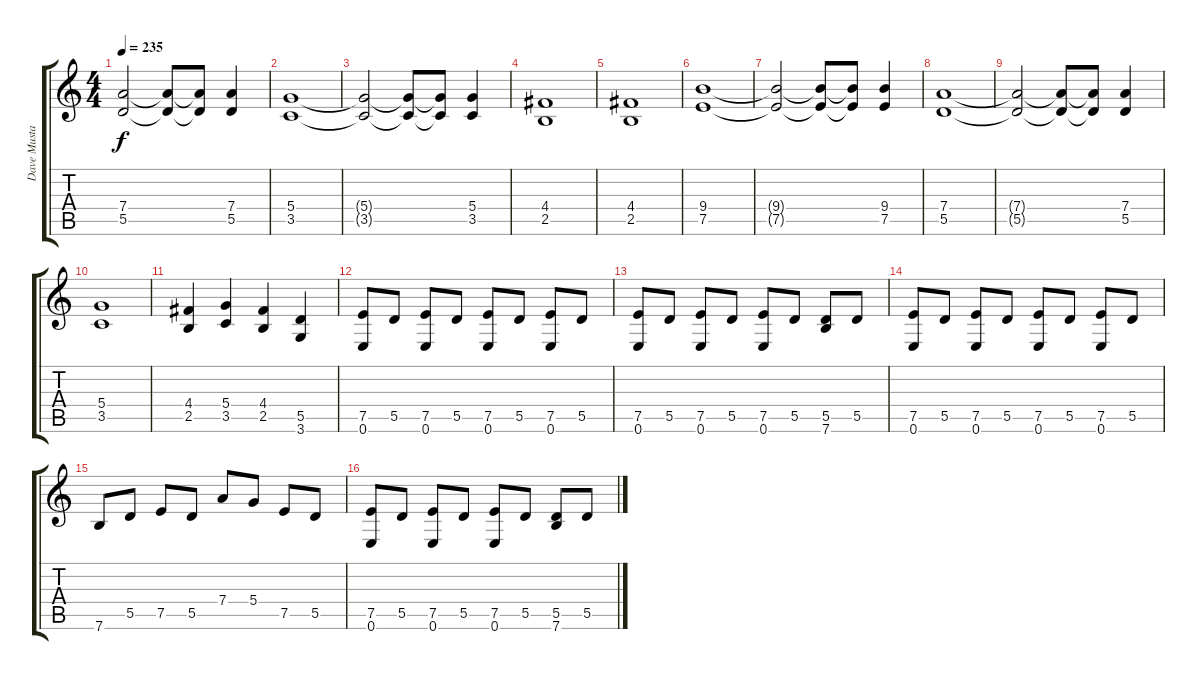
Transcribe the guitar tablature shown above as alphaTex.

\track ("Dave Mustaine (Rhythm Guitar)" "Dave Musta") {instrument distortionguitar}
\staff {score tabs}
\tuning (E4 B3 G3 D3 A2 E2) {hide}
\ts (4 4)
\tempo 235
\clef g2
\ks c
(7.4{t} 5.5{t}).2{dy f} (7.4{t} 5.5{t}).8 (7.4{t} 5.5{t}).8 (7.4 5.5).4 |
(5.4 3.5).1 |
(5.4{t} 3.5{t}).2 (5.4{t} 3.5{t}).8 (5.4{t} 3.5{t}).8 (5.4 3.5).4 |
(4.4 2.5).1 |
(4.4 2.5).1 |
(9.4 7.5).1 |
(9.4{t} 7.5{t}).2 (9.4{t} 7.5{t}).8 (9.4{t} 7.5{t}).8 (9.4 7.5).4 |
(7.4 5.5).1 |
(7.4{t} 5.5{t}).2 (7.4{t} 5.5{t}).8 (7.4{t} 5.5{t}).8 (7.4 5.5).4 |
(5.4 3.5).1 |
(4.4 2.5).4 (5.4 3.5).4 (4.4 2.5).4 (5.5 3.6).4 |
(7.5 0.6).8 5.5.8 (7.5 0.6).8 5.5.8 (7.5 0.6).8 5.5.8 (7.5 0.6).8 5.5.8 |
(7.5 0.6).8 5.5.8 (7.5 0.6).8 5.5.8 (7.5 0.6).8 5.5.8 (5.5 7.6).8 5.5.8 |
(7.5 0.6).8 5.5.8 (7.5 0.6).8 5.5.8 (7.5 0.6).8 5.5.8 (7.5 0.6).8 5.5.8 |
7.6.8 5.5.8 7.5.8 5.5.8 7.4.8 5.4.8 7.5.8 5.5.8 |
(7.5 0.6).8 5.5.8 (7.5 0.6).8 5.5.8 (7.5 0.6).8 5.5.8 (5.5 7.6).8 5.5.8
